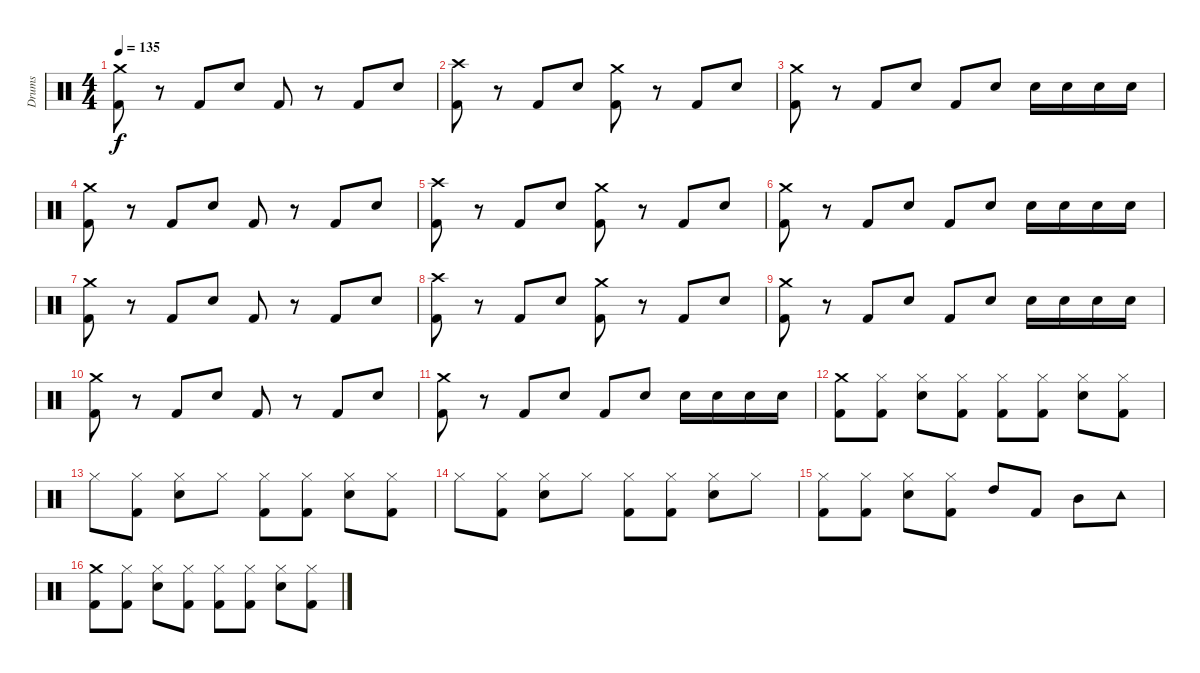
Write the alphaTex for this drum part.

\track ("Drums" "Drums") {instrument percussion}
\staff {score}
\articulation defaults
\ts (4 4)
\tempo 135
\clef neutral
\ks c
("Crash medium (hit)" "Kick (hit) 2").8{dy f} r.8 "Kick (hit) 2".8 "Snare (hit) 2".8 "Kick (hit) 2".8 r.8 "Kick (hit) 2".8 "Snare (hit) 2".8 |
("Crash high (hit)" "Kick (hit) 2").8 r.8 "Kick (hit) 2".8 "Snare (hit) 2".8 ("Crash medium (hit)" "Kick (hit) 2").8 r.8 "Kick (hit) 2".8 "Snare (hit) 2".8 |
("Crash medium (hit)" "Kick (hit) 2").8 r.8 "Kick (hit) 2".8 "Snare (hit) 2".8 "Kick (hit) 2".8 "Snare (hit) 2".8 "Snare (hit) 2".16 "Snare (hit) 2".16 "Snare (hit) 2".16 "Snare (hit) 2".16 |
("Crash medium (hit)" "Kick (hit) 2").8 r.8 "Kick (hit) 2".8 "Snare (hit) 2".8 "Kick (hit) 2".8 r.8 "Kick (hit) 2".8 "Snare (hit) 2".8 |
("Crash high (hit)" "Kick (hit) 2").8 r.8 "Kick (hit) 2".8 "Snare (hit) 2".8 ("Crash medium (hit)" "Kick (hit) 2").8 r.8 "Kick (hit) 2".8 "Snare (hit) 2".8 |
("Crash medium (hit)" "Kick (hit) 2").8 r.8 "Kick (hit) 2".8 "Snare (hit) 2".8 "Kick (hit) 2".8 "Snare (hit) 2".8 "Snare (hit) 2".16 "Snare (hit) 2".16 "Snare (hit) 2".16 "Snare (hit) 2".16 |
("Crash medium (hit)" "Kick (hit) 2").8 r.8 "Kick (hit) 2".8 "Snare (hit) 2".8 "Kick (hit) 2".8 r.8 "Kick (hit) 2".8 "Snare (hit) 2".8 |
("Crash high (hit)" "Kick (hit) 2").8 r.8 "Kick (hit) 2".8 "Snare (hit) 2".8 ("Crash medium (hit)" "Kick (hit) 2").8 r.8 "Kick (hit) 2".8 "Snare (hit) 2".8 |
("Crash medium (hit)" "Kick (hit) 2").8 r.8 "Kick (hit) 2".8 "Snare (hit) 2".8 "Kick (hit) 2".8 "Snare (hit) 2".8 "Snare (hit) 2".16 "Snare (hit) 2".16 "Snare (hit) 2".16 "Snare (hit) 2".16 |
("Crash medium (hit)" "Kick (hit) 2").8 r.8 "Kick (hit) 2".8 "Snare (hit) 2".8 "Kick (hit) 2".8 r.8 "Kick (hit) 2".8 "Snare (hit) 2".8 |
("Crash medium (hit)" "Kick (hit) 2").8 r.8 "Kick (hit) 2".8 "Snare (hit) 2".8 "Kick (hit) 2".8 "Snare (hit) 2".8 "Snare (hit) 2".16 "Snare (hit) 2".16 "Snare (hit) 2".16 "Snare (hit) 2".16 |
("Crash medium (hit)" "Kick (hit) 2").8 ("Hi-Hat (closed)" "Kick (hit) 2").8 ("Hi-Hat (closed)" "Snare (hit) 2").8 ("Hi-Hat (closed)" "Kick (hit) 2").8 ("Hi-Hat (closed)" "Kick (hit) 2").8 ("Hi-Hat (closed)" "Kick (hit) 2").8 ("Hi-Hat (closed)" "Snare (hit) 2").8 ("Hi-Hat (closed)" "Kick (hit) 2").8 |
"Hi-Hat (closed)".8 ("Hi-Hat (closed)" "Kick (hit) 2").8 ("Hi-Hat (closed)" "Snare (hit) 2").8 "Hi-Hat (closed)".8 ("Hi-Hat (closed)" "Kick (hit) 2").8 ("Hi-Hat (closed)" "Kick (hit) 2").8 ("Hi-Hat (closed)" "Snare (hit) 2").8 ("Hi-Hat (closed)" "Kick (hit) 2").8 |
"Hi-Hat (closed)".8 ("Hi-Hat (closed)" "Kick (hit) 2").8 ("Hi-Hat (closed)" "Snare (hit) 2").8 "Hi-Hat (closed)".8 ("Hi-Hat (closed)" "Kick (hit) 2").8 ("Hi-Hat (closed)" "Kick (hit) 2").8 ("Hi-Hat (closed)" "Snare (hit) 2").8 "Hi-Hat (closed)".8 |
("Hi-Hat (closed)" "Kick (hit) 2").8 ("Hi-Hat (closed)" "Kick (hit) 2").8 ("Hi-Hat (closed)" "Snare (hit) 2").8 ("Hi-Hat (closed)" "Kick (hit) 2").8 "High Tom (hit)".8 "Kick (hit) 2".8 "Mid Tom (hit)".8 "Tambourine (hit)".8 |
("Crash medium (hit)" "Kick (hit) 2").8 ("Hi-Hat (closed)" "Kick (hit) 2").8 ("Hi-Hat (closed)" "Snare (hit) 2").8 ("Hi-Hat (closed)" "Kick (hit) 2").8 ("Hi-Hat (closed)" "Kick (hit) 2").8 ("Hi-Hat (closed)" "Kick (hit) 2").8 ("Hi-Hat (closed)" "Snare (hit) 2").8 ("Hi-Hat (closed)" "Kick (hit) 2").8
